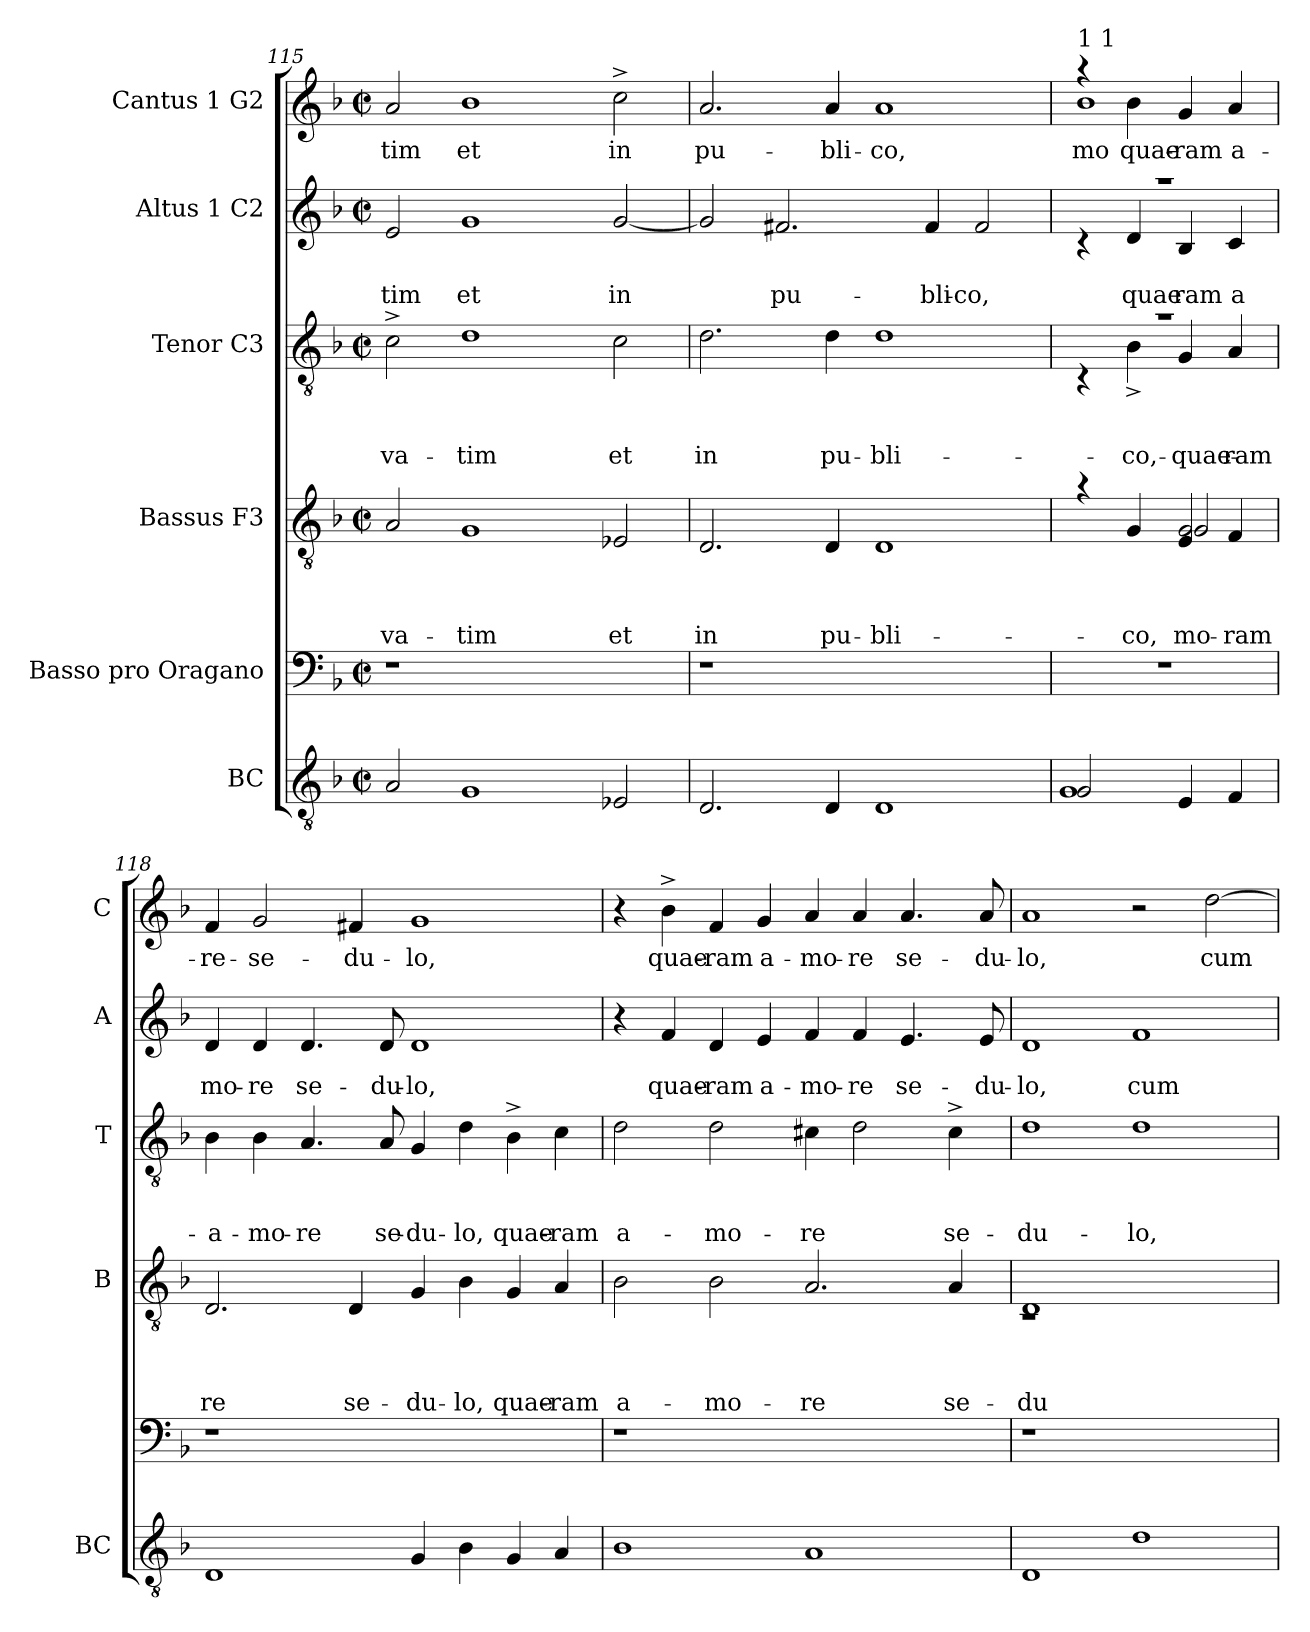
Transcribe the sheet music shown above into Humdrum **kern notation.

**kern	**kern	**kern	**text	**text	**text	**text	**kern	**text	**text	**text	**kern	**text	**text	**kern	**text
*part6	*part5	*part4	*part4	*part4	*part4	*part4	*part3	*part3	*part3	*part3	*part2	*part2	*part2	*part1	*part1
*staff6	*staff5	*staff4	*staff4	*staff4	*staff4	*staff4	*staff3	*staff3	*staff3	*staff3	*staff2	*staff2	*staff2	*staff1	*staff1
*I"BC	*I"Basso pro Oragano	*I"Bassus F3	*	*	*	*	*I"Tenor C3	*	*	*	*I"Altus 1 C2	*	*	*I"Cantus 1 G2	*
*I'BC	*	*I'B	*	*	*	*	*I'T	*	*	*	*I'A	*	*	*I'C	*
*clefGv2	*clefF4	*clefGv2	*	*	*	*	*clefGv2	*	*	*	*clefG2	*	*	*clefG2	*
*	*ITrd7c12	*	*	*	*	*	*	*	*	*	*	*	*	*	*
*k[b-]	*k[b-]	*k[b-]	*	*	*	*	*k[b-]	*	*	*	*k[b-]	*	*	*k[b-]	*
*F:	*F:	*F:	*	*	*	*	*F:	*	*	*	*F:	*	*	*F:	*
*M2/2	*M2/2	*M2/2	*	*	*	*	*M2/2	*	*	*	*M2/2	*	*	*M2/2	*
*met(c|)	*met(c|)	*met(c|)	*	*	*	*	*met(c|)	*	*	*	*met(c|)	*	*	*met(c|)	*
=115	=115	=115	=115	=115	=115	=115	=115	=115	=115	=115	=115	=115	=115	=115	=115
!	!	!	!	!	!	!LO:LY:b	!	!	!	!LO:LY:b	!	!	!LO:LY:b	!	!LO:LY:b
2A/	1r	2A/	.	.	.	-va-	2c^>\	.	.	-va-	2e/	.	-tim	2a/	-tim
!	!	!	!	!	!	!LO:LY:b	!	!	!	!LO:LY:b	!	!	!LO:LY:b	!	!LO:LY:b
1G	.	1G	.	.	.	-tim	1d	.	.	-tim	1g	.	et	1b-	et
.	1ryy	.	.	.	.	.	.	.	.	.	.	.	.	.	.
!	!	!	!	!	!	!LO:LY:b	!	!	!	!LO:LY:b	!	!	!LO:LY:b	!	!LO:LY:b
2E-X</	.	2E-X/	.	.	.	et	2c\	.	.	et	[<2g/	.	in	2cc^>\	in
=116	=116	=116	=116	=116	=116	=116	=116	=116	=116	=116	=116	=116	=116	=116	=116
!	!	!	!	!	!	!LO:LY:b	!	!	!	!LO:LY:b	!	!	!	!	!LO:LY:b
2.D/	1r	2.D/	.	.	.	in	2.d\	.	.	in	2g/]	.	.	2.a/	pu-
!	!	!	!	!	!	!	!	!	!	!	!	!	!LO:LY:b	!	!
.	.	.	.	.	.	.	.	.	.	.	2.f#X/	.	pu-	.	.
!	!	!	!	!	!	!LO:LY:b	!	!	!	!LO:LY:b	!	!	!	!	!LO:LY:b
4D/	.	4D/	.	.	.	pu-	4d\	.	.	pu-	.	.	.	4a/	-bli-
!	!	!	!	!	!	!LO:LY:b:rj	!	!	!	!LO:LY:b:rj	!	!	!	!	!LO:LY:b:rj
1D	1ryy	1D	.	.	.	-bli-	1d	.	.	-bli-	.	.	.	1a	-co,
!	!	!	!	!	!	!	!	!	!	!	!	!	!LO:LY:b	!	!
.	.	.	.	.	.	.	.	.	.	.	4f#/	.	-bli-	.	.
!	!	!	!	!	!	!	!	!	!	!	!	!	!LO:LY:b:rj	!	!
.	.	.	.	.	.	.	.	.	.	.	2f#/	.	-co,	.	.
!!LO:LB:g=z
=117	=117	=117	=117	=117	=117	=117	=117	=117	=117	=117	=117	=117	=117	=117	=117
*^	*	*^	*	*	*	*	*^	*	*	*	*^	*	*	*^	*
*	*	*	*	*^	*	*	*	*	*	*	*	*	*	*	*	*	*	*	*	*
!	!	!	!	!	!	!	!	!	!	!	!	!	!	!	!	!	!	!	!LO:TX:a:t=1 1	!	!
!	!	!	!	!	!	!	!	!	!	!	!	!	!	!	!	!	!	!	!	!	!LO:LY:b
2G/	1G	1r	4ra	2ryy	2ryy	.	.	.	.	1ra	4rC	.	.	.	1raa	4rc	.	.	4raa	1b-	-mo-
!	!	!	!	!	!	!	!	!	!LO:LY:b	!	!	!	!	!LO:LY:b	!	!	!	!LO:LY:b	!	!	!LO:LY:b
.	.	.	4G/	.	.	.	.	.	-co,	.	4B-^<\	.	.	-co,	.	4d/	.	quae-	4b-\	.	quae-
!	!	!	!	!	!	!	!	!	!LO:LY:b:rj	!	!	!	!	!	!	!	!	!	!	!	!
!	!	!	!	!	!	!	!	!	!LO:LY:b	!	!	!	!	!	!	!	!	!	!	!	!
!	!	!	!	!	!	!	!	!	!LO:LY:b	!	!	!	!	!LO:LY:b:rj	!	!	!	!LO:LY:b:rj	!	!	!LO:LY:b:rj
4E/	.	.	4E/	2G/	2G/	.	.	.	-mo-	.	4G/	.	.	quae-	.	4B-/	.	-ram	4g/	.	-ram
!	!	!	!	!	!	!	!	!	!LO:LY:b	!	!	!	!	!LO:LY:b	!	!	!	!LO:LY:b	!	!	!LO:LY:b
4F/	.	.	4F/	.	.	.	.	.	-ram	.	4A/	.	.	-ram	.	4c/	.	a-	4a/	.	a-
*v	*v	*	*v	*v	*v	*	*	*	*	*	*	*	*	*	*	*	*	*	*v	*v	*
=118	=118	=118	=118	=118	=118	=118	=118	=118	=118	=118	=118	=118	=118	=118	=118	=118	=118
!	!	!	!	!	!	!LO:LY:b	!	!	!	!	!LO:LY:b	!	!	!	!LO:LY:b	!	!LO:LY:b
*	*	*	*	*	*	*	*v	*v	*	*	*	*	*	*	*	*	*
*	*	*	*	*	*	*	*	*	*	*	*v	*v	*	*	*	*
1D	1r	2.D/	.	.	.	-re	4B-\	.	.	a-	4d/	.	-mo-	4f/	-re-
!	!	!	!	!	!	!	!	!	!	!LO:LY:b	!	!	!LO:LY:b	!	!LO:LY:b
.	.	.	.	.	.	.	4B-\	.	.	-mo-	4d/	.	-re	2g/	-se-
!	!	!	!	!	!	!	!	!	!	!LO:LY:b	!	!	!LO:LY:b	!	!
.	.	.	.	.	.	.	4.A/	.	.	-re	4.d/	.	se-	.	.
!	!	!	!	!	!	!LO:LY:b	!	!	!	!	!	!	!	!	!LO:LY:b
.	.	4D/	.	.	.	se-	.	.	.	.	.	.	.	4f#X/	-du-
!	!	!	!	!	!	!	!	!	!	!LO:LY:b	!	!	!LO:LY:b	!	!
.	.	.	.	.	.	.	8A/	.	.	se-	8d/	.	-du-	.	.
!	!	!	!	!	!	!LO:LY:b	!	!	!	!LO:LY:b:rj	!	!	!LO:LY:b:rj	!	!LO:LY:b
4G/	1ryy	4G/	.	.	.	-du-	4G/	.	.	-du-	1d	.	-lo,	1g	-lo,
!	!	!	!	!	!	!LO:LY:b	!	!	!	!LO:LY:b	!	!	!	!	!
4B->\	.	4B-\	.	.	.	-lo,	4d\	.	.	-lo,	.	.	.	.	.
!	!	!	!	!	!	!LO:LY:b:rj	!	!	!	!LO:LY:b:rj	!	!	!	!	!
4G/	.	4G/	.	.	.	quae-	4B-^>\	.	.	quae-	.	.	.	.	.
!	!	!	!	!	!	!LO:LY:b	!	!	!	!LO:LY:b	!	!	!	!	!
4A/	.	4A/	.	.	.	-ram	4c\	.	.	-ram	.	.	.	.	.
=119	=119	=119	=119	=119	=119	=119	=119	=119	=119	=119	=119	=119	=119	=119	=119
!	!	!	!	!	!	!LO:LY:b	!	!	!	!LO:LY:b	!	!	!	!	!
1B-	1r	2B-\	.	.	.	a-	2d\	.	.	a-	4r	.	.	4r	.
!	!	!	!	!	!	!	!	!	!	!	!	!	!LO:LY:b	!	!LO:LY:b
.	.	.	.	.	.	.	.	.	.	.	4f/	.	quae-	4b-^>\	quae-
!	!	!	!	!	!	!LO:LY:b	!	!	!	!LO:LY:b	!	!	!LO:LY:b:rj	!	!LO:LY:b:rj
.	.	2B-\	.	.	.	-mo-	2d\	.	.	-mo-	4d/	.	-ram	4f/	-ram
!	!	!	!	!	!	!	!	!	!	!	!	!	!LO:LY:b	!	!LO:LY:b
.	.	.	.	.	.	.	.	.	.	.	4e/	.	a-	4g/	a-
!	!	!	!	!	!	!LO:LY:b	!	!	!	!LO:LY:b	!	!	!LO:LY:b	!	!LO:LY:b
1A	1ryy	2.A/	.	.	.	-re	4c#X\	.	.	-re	4f/	.	-mo-	4a/	-mo-
!	!	!	!	!	!	!	!	!	!	!	!	!	!LO:LY:b	!	!LO:LY:b
.	.	.	.	.	.	.	2d\	.	.	.	4f/	.	-re	4a/	-re
!	!	!	!	!	!	!	!	!	!	!	!	!	!LO:LY:b	!	!LO:LY:b
.	.	.	.	.	.	.	.	.	.	.	4.e/	.	se-	4.a/	se-
!	!	!	!	!	!	!LO:LY:b	!	!	!	!LO:LY:b	!	!	!	!	!
.	.	4A/	.	.	.	se-	4c#^>\	.	.	se-	.	.	.	.	.
!	!	!	!	!	!	!	!	!	!	!	!	!	!LO:LY:b	!	!LO:LY:b
.	.	.	.	.	.	.	.	.	.	.	8e/	.	-du-	8a/	-du-
!!LO:PB:g=z
=120	=120	=120	=120	=120	=120	=120	=120	=120	=120	=120	=120	=120	=120	=120	=120
*	*	*^	*	*	*	*	*	*	*	*	*	*	*	*	*
!	!	!	!LO:N:vis=1	!	!	!	!LO:LY:b	!	!	!	!LO:LY:b	!	!	!LO:LY:b	!	!LO:LY:b
1D	1r	1D	0rC	.	.	.	-du-	1d	.	.	-du-	1d	.	-lo,	1a	-lo,
!	!	!	!	!	!	!	!	!	!	!	!LO:LY:b	!	!	!LO:LY:b	!	!
1d	1ryy	1ryy	.	.	.	.	.	1d	.	.	-lo,	1f	.	cum	2r	.
!	!	!	!	!	!	!	!	!	!	!	!	!	!	!	!	!LO:LY:b
.	.	.	.	.	.	.	.	.	.	.	.	.	.	.	[>2dd\	cum
*	*	*v	*v	*	*	*	*	*	*	*	*	*	*	*	*	*
=	=	=	=	=	=	=	=	=	=	=	=	=	=	=	=
*-	*-	*-	*-	*-	*-	*-	*-	*-	*-	*-	*-	*-	*-	*-	*-
